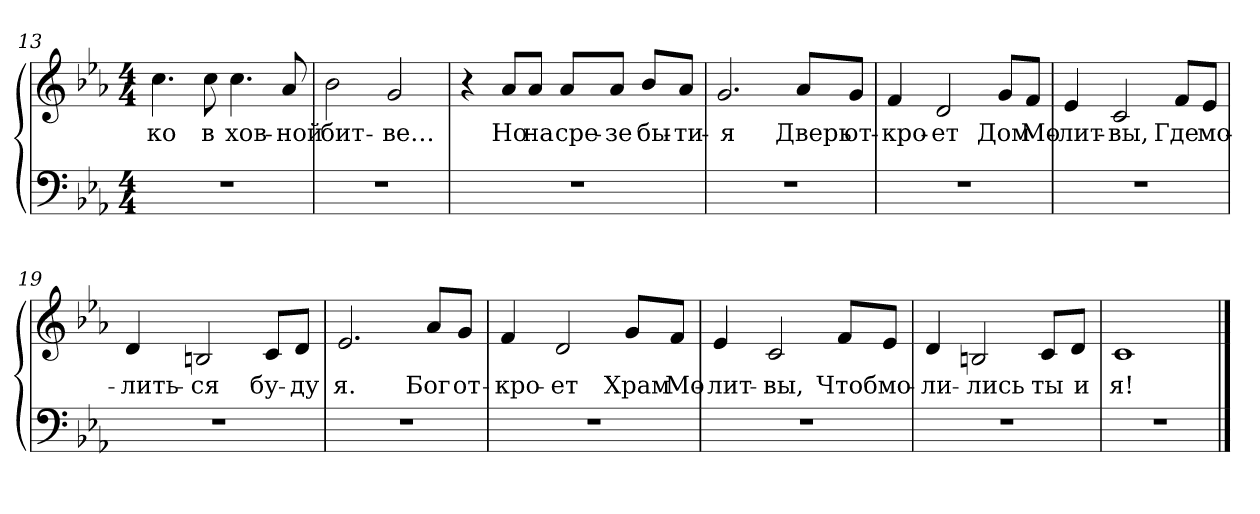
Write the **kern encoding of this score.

**kern	**kern	**text
*part2	*part1	*part1
*staff2	*staff1	*staff1
!!LO:LB:g=z
*clefF4	*clefG2	*
*k[b-e-a-]	*k[b-e-a-]	*
*c:	*c:	*
*M4/4	*M4/4	*
=13	=13	=13
!	!	!LO:LY:b
1r	4.cc\	-ко
!	!	!LO:LY:b
.	8cc\	-в
!	!	!LO:LY:b
.	4.cc\	хов-
!	!	!LO:LY:b
.	8a-/	-ной
=14	=14	=14
!	!	!LO:LY:b
1r	2b-\	бит-
!	!	!LO:LY:b
.	2g/	-ве…
!!LO:LB:g=z
=15	=15	=15
1r	4r	.
!	!	!LO:LY:b
.	8a-/L	Но
!	!	!LO:LY:b
.	8a-/J	на
!	!	!LO:LY:b
.	8a-/L	сре-
!	!	!LO:LY:b
.	8a-/J	-зе
!	!	!LO:LY:b
.	8b-/L	бы-
!	!	!LO:LY:b
.	8a-/J	-ти-
=16	=16	=16
!	!	!LO:LY:b
1r	2.g/	-я
!	!	!LO:LY:b
.	8a-/L	Дверь
!	!	!LO:LY:b
.	8g/J	от-
=17	=17	=17
!	!	!LO:LY:b
1r	4f/	-кро-
!	!	!LO:LY:b
.	2d/	-ет
!	!	!LO:LY:b
.	8g/L	Дом
!	!	!LO:LY:b
.	8f/J	Мо-
!!LO:LB:g=z
=18	=18	=18
!	!	!LO:LY:b
1r	4e-/	-лит-
!	!	!LO:LY:b
.	2c/	-вы,
!	!	!LO:LY:b
.	8f/L	Где
!	!	!LO:LY:b
.	8e-/J	мо-
=19	=19	=19
!	!	!LO:LY:b
1r	4d/	-лить-
!	!	!LO:LY:b
.	2Bn/	-ся
!	!	!LO:LY:b
.	8c/L	бу-
!	!	!LO:LY:b
.	8d/J	-ду
=20	=20	=20
!	!	!LO:LY:b
1r	2.e-/	я.
!	!	!LO:LY:b
.	8a-/L	Бог
!	!	!LO:LY:b
.	8g/J	от-
!!LO:LB:g=z
=21	=21	=21
!	!	!LO:LY:b
1r	4f/	-кро-
!	!	!LO:LY:b
.	2d/	-ет
!	!	!LO:LY:b
.	8g/L	Храм
!	!	!LO:LY:b
.	8f/J	Мо-
=22	=22	=22
!	!	!LO:LY:b
1r	4e-/	-лит-
!	!	!LO:LY:b
.	2c/	-вы,
!	!	!LO:LY:b
.	8f/L	Чтоб
!	!	!LO:LY:b
.	8e-/J	мо-
=23	=23	=23
!	!	!LO:LY:b
1r	4d/	-ли-
!	!	!LO:LY:b
.	2Bn/	-лись
!	!	!LO:LY:b
.	8c/L	ты
!	!	!LO:LY:b
.	8d/J	и
=24	=24	=24
!	!	!LO:LY:b
1r	1c	я!
==	==	==
*-	*-	*-
